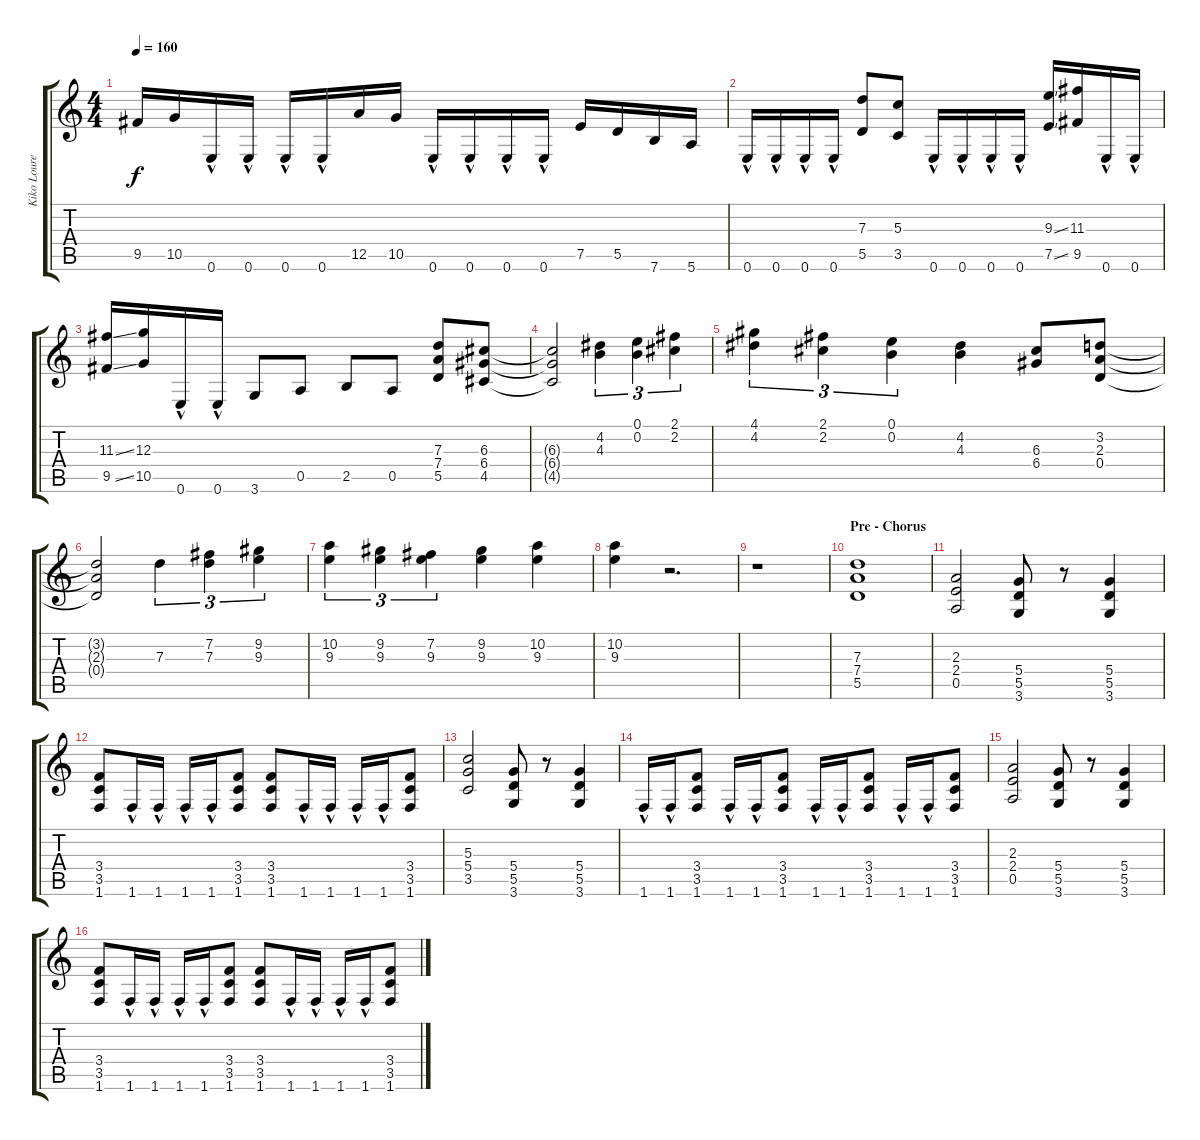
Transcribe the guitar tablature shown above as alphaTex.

\track ("Kiko Loureiro (Guitarra 1)" "Kiko Loure") {instrument overdrivenguitar}
\staff {score tabs}
\tuning (E4 B3 G3 D3 A2 E2) {hide}
\ts (4 4)
\tempo 160
\clef g2
\ks c
9.5.16{dy f} 10.5.16 0.6{hac}.16 0.6{hac}.16 0.6{hac}.16 0.6{hac}.16 12.5.16 10.5.16 0.6{hac}.16 0.6{hac}.16 0.6{hac}.16 0.6{hac}.16 7.5.16 5.5.16 7.6.16 5.6.16 |
0.6{hac}.16 0.6{hac}.16 0.6{hac}.16 0.6{hac}.16 (7.3 5.5).8 (5.3 3.5).8 0.6{hac}.16 0.6{hac}.16 0.6{hac}.16 0.6{hac}.16 (9.3{ss} 7.5{ss}).16 (11.3 9.5).16 0.6{hac}.16 0.6{hac}.16 |
(11.3{ss} 9.5{ss}).16 (12.3 10.5).16 0.6{hac}.16 0.6{hac}.16 3.6.8 0.5.8 2.5.8 0.5.8 (7.3 7.4 5.5).8 (6.3 6.4 4.5).8 |
(6.3{t} 6.4{t} 4.5{t}).2 (4.2 4.3).4{tu (3 2)} (0.1 0.2).4{tu (3 2)} (2.1 2.2).4{tu (3 2)} |
(4.1 4.2).4{tu (3 2)} (2.1 2.2).4{tu (3 2)} (0.1 0.2).4{tu (3 2)} (4.2 4.3).4 (6.3 6.4).8 (3.2 2.3 0.4).8 |
(3.2{t} 2.3{t} 0.4{t}).2 7.3.4{tu (3 2)} (7.2 7.3).4{tu (3 2)} (9.2 9.3).4{tu (3 2)} |
(10.2 9.3).4{tu (3 2)} (9.2 9.3).4{tu (3 2)} (7.2 9.3).4{tu (3 2)} (9.2 9.3).4 (10.2 9.3).4 |
(10.2 9.3).4 r.2{d volume 16} |
r.1 |
\section ("" "Pre - Chorus")
(7.3 7.4 5.5).1 |
(2.3 2.4 0.5).2 (5.4 5.5 3.6).8 r.8 (5.4 5.5 3.6).4 |
(3.4 3.5 1.6).8 1.6{hac}.16 1.6{hac}.16 1.6{hac}.16 1.6{hac}.16 (3.4 3.5 1.6).8 (3.4 3.5 1.6).8 1.6{hac}.16 1.6{hac}.16 1.6{hac}.16 1.6{hac}.16 (3.4 3.5 1.6).8 |
(5.3 5.4 3.5).2 (5.4 5.5 3.6).8 r.8 (5.4 5.5 3.6).4 |
1.6{hac}.16 1.6{hac}.16 (3.4 3.5 1.6).8 1.6{hac}.16 1.6{hac}.16 (3.4 3.5 1.6).8 1.6{hac}.16 1.6{hac}.16 (3.4 3.5 1.6).8 1.6{hac}.16 1.6{hac}.16 (3.4 3.5 1.6).8 |
(2.3 2.4 0.5).2 (5.4 5.5 3.6).8 r.8 (5.4 5.5 3.6).4 |
(3.4 3.5 1.6).8 1.6{hac}.16 1.6{hac}.16 1.6{hac}.16 1.6{hac}.16 (3.4 3.5 1.6).8 (3.4 3.5 1.6).8 1.6{hac}.16 1.6{hac}.16 1.6{hac}.16 1.6{hac}.16 (3.4 3.5 1.6).8
